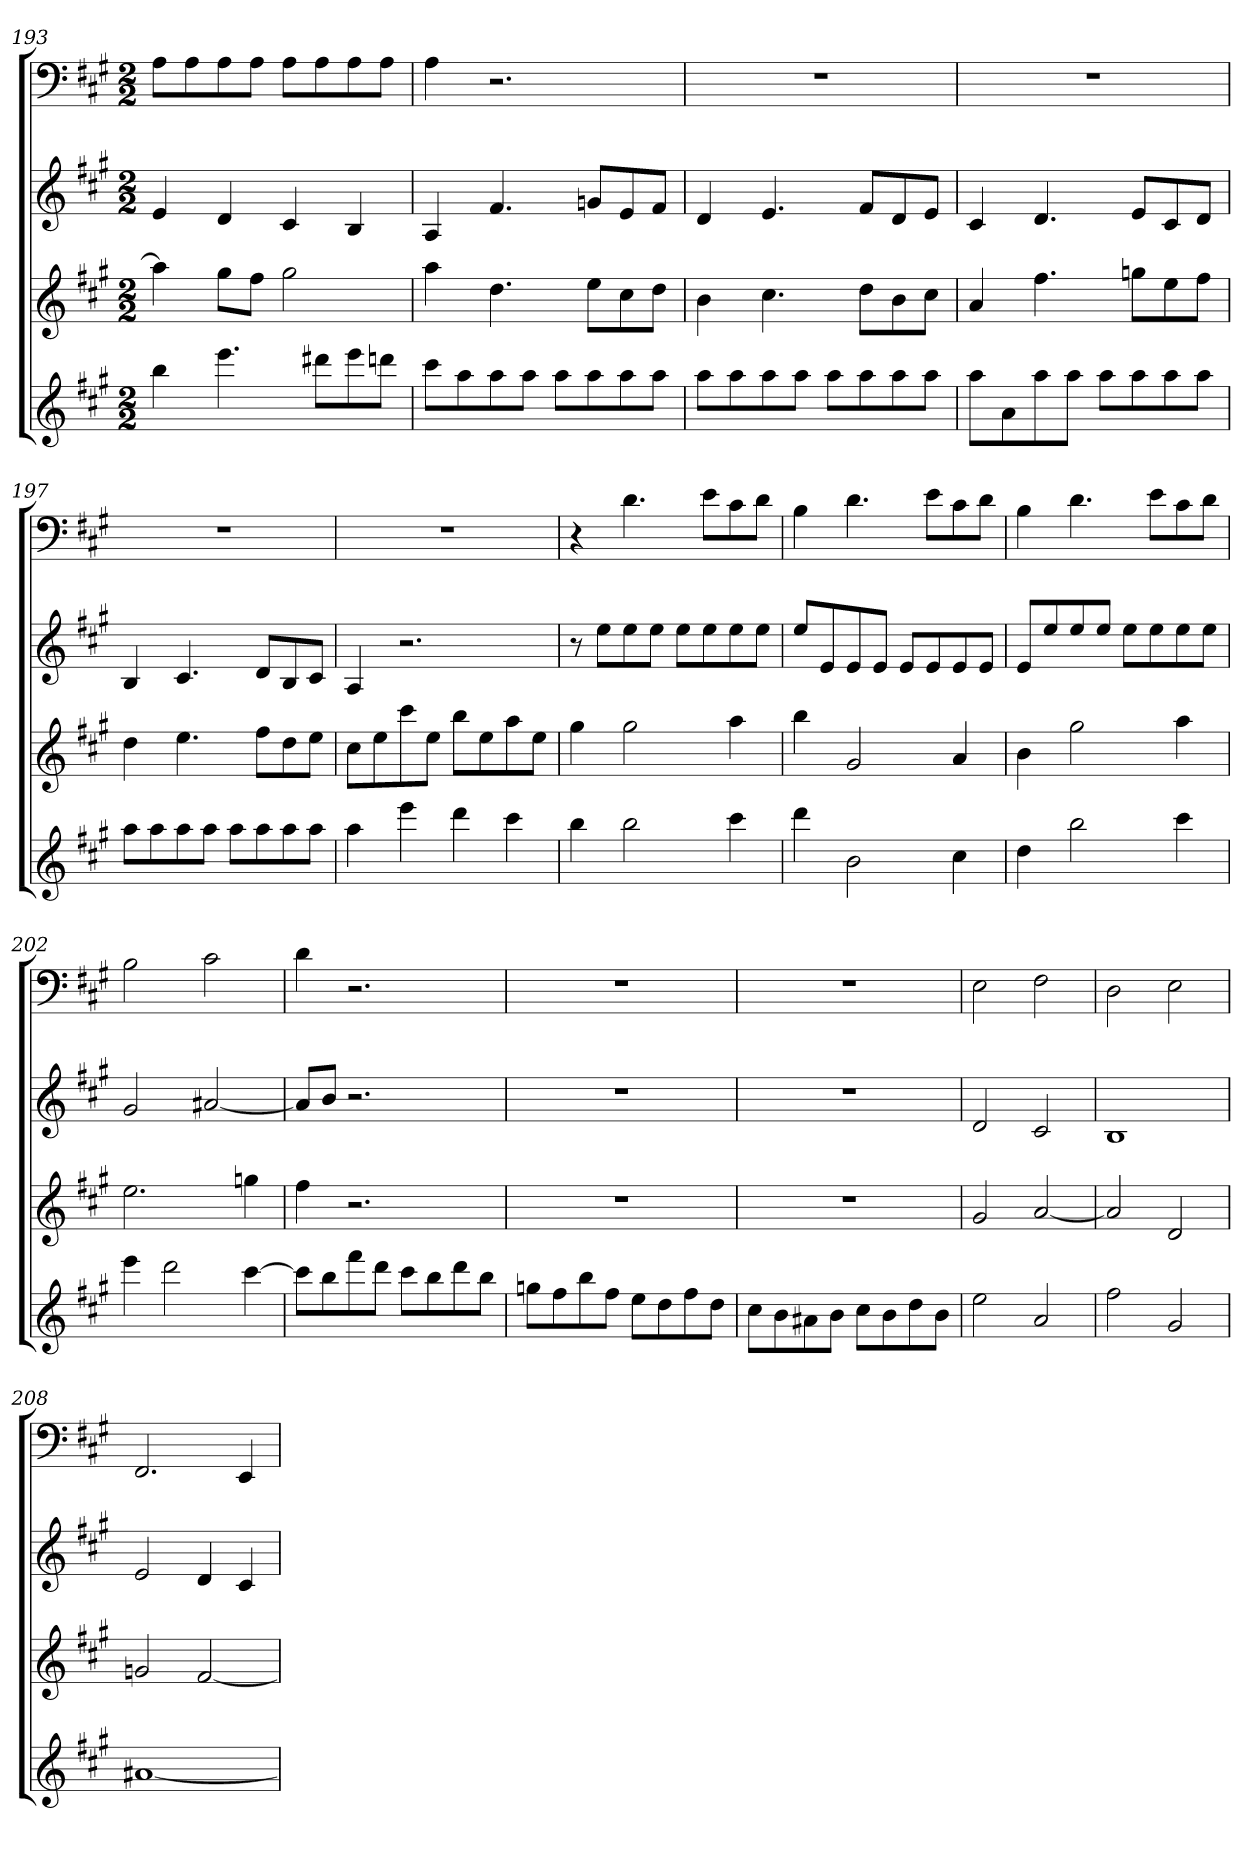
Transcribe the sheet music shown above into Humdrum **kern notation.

**kern	**kern	**kern	**kern
*part4	*part3	*part2	*part1
*staff4	*staff3	*staff2	*staff1
*k[f#c#g#]	*k[f#c#g#]	*k[f#c#g#]	*k[f#c#g#]
*A:	*A:	*A:	*A:
*M2/2	*M2/2	*M2/2	*M2/2
=193	=193	=193	=193
4bb	4aa]	4e	8AL
.	.	.	8A
4.eee	8gg#L	4d	8A
.	8ff#J	.	8AJ
.	2gg#	4c#	8AL
8ddd#XL	.	.	8A
8eee	.	4B	8A
8dddnJ	.	.	8AJ
=194	=194	=194	=194
8ccc#L	4aa	4A	4A
8aa	.	.	.
8aa	4.dd	4.f#	2.r
8aaJ	.	.	.
8aaL	.	.	.
8aa	8eeL	8gnL	.
8aa	8cc#	8e	.
8aaJ	8ddJ	8f#J	.
=195	=195	=195	=195
8aaL	4b	4d	1r
8aa	.	.	.
8aa	4.cc#	4.e	.
8aaJ	.	.	.
8aaL	.	.	.
8aa	8ddL	8f#L	.
8aa	8b	8d	.
8aaJ	8cc#J	8eJ	.
=196	=196	=196	=196
8aaL	4a	4c#	1r
8a	.	.	.
8aa	4.ff#	4.d	.
8aaJ	.	.	.
8aaL	.	.	.
8aa	8ggnL	8eL	.
8aa	8ee	8c#	.
8aaJ	8ff#J	8dJ	.
=197	=197	=197	=197
8aaL	4dd	4B	1r
8aa	.	.	.
8aa	4.ee	4.c#	.
8aaJ	.	.	.
8aaL	.	.	.
8aa	8ff#L	8dL	.
8aa	8dd	8B	.
8aaJ	8eeJ	8c#J	.
=198	=198	=198	=198
4aa	8cc#L	4A	1r
.	8ee	.	.
4eee	8ccc#	2.r	.
.	8eeJ	.	.
4ddd	8bbL	.	.
.	8ee	.	.
4ccc#	8aa	.	.
.	8eeJ	.	.
=199	=199	=199	=199
4bb	4gg#	8r	4r
.	.	8eeL	.
2bb	2gg#	8ee	4.d
.	.	8eeJ	.
.	.	8eeL	.
.	.	8ee	8eL
4ccc#	4aa	8ee	8c#
.	.	8eeJ	8dJ
=200	=200	=200	=200
4ddd	4bb	8eeL	4B
.	.	8e	.
2b	2g#	8e	4.d
.	.	8eJ	.
.	.	8eL	.
.	.	8e	8eL
4cc#	4a	8e	8c#
.	.	8eJ	8dJ
=201	=201	=201	=201
4dd	4b	8eL	4B
.	.	8ee	.
2bb	2gg#	8ee	4.d
.	.	8eeJ	.
.	.	8eeL	.
.	.	8ee	8eL
4ccc#	4aa	8ee	8c#
.	.	8eeJ	8dJ
=202	=202	=202	=202
4eee	2.ee	2g#	2B
2ddd	.	.	.
.	.	[2a#X	2c#
[4ccc#	4ggn	.	.
=203	=203	=203	=203
8ccc#L]	4ff#	8a#L]	4d
8bb	.	8bJ	.
8fff#	2.r	2.r	2.r
8dddJ	.	.	.
8ccc#L	.	.	.
8bb	.	.	.
8ddd	.	.	.
8bbJ	.	.	.
=204	=204	=204	=204
8ggnL	1r	1r	1r
8ff#	.	.	.
8bb	.	.	.
8ff#J	.	.	.
8eeL	.	.	.
8dd	.	.	.
8ff#	.	.	.
8ddJ	.	.	.
=205	=205	=205	=205
8cc#L	1r	1r	1r
8b	.	.	.
8a#X	.	.	.
8bJ	.	.	.
8cc#L	.	.	.
8b	.	.	.
8dd	.	.	.
8bJ	.	.	.
=206	=206	=206	=206
2ee	2g#	2d	2E
2a	[2a	2c#	2F#
=207	=207	=207	=207
2ff#	2a]	1B	2D
2g#	2d	.	2E
=208	=208	=208	=208
[1a#X	2gn	2e	2.FF#
.	[2f#	4d	.
.	.	4c#	4EE
=	=	=	=
*-	*-	*-	*-
